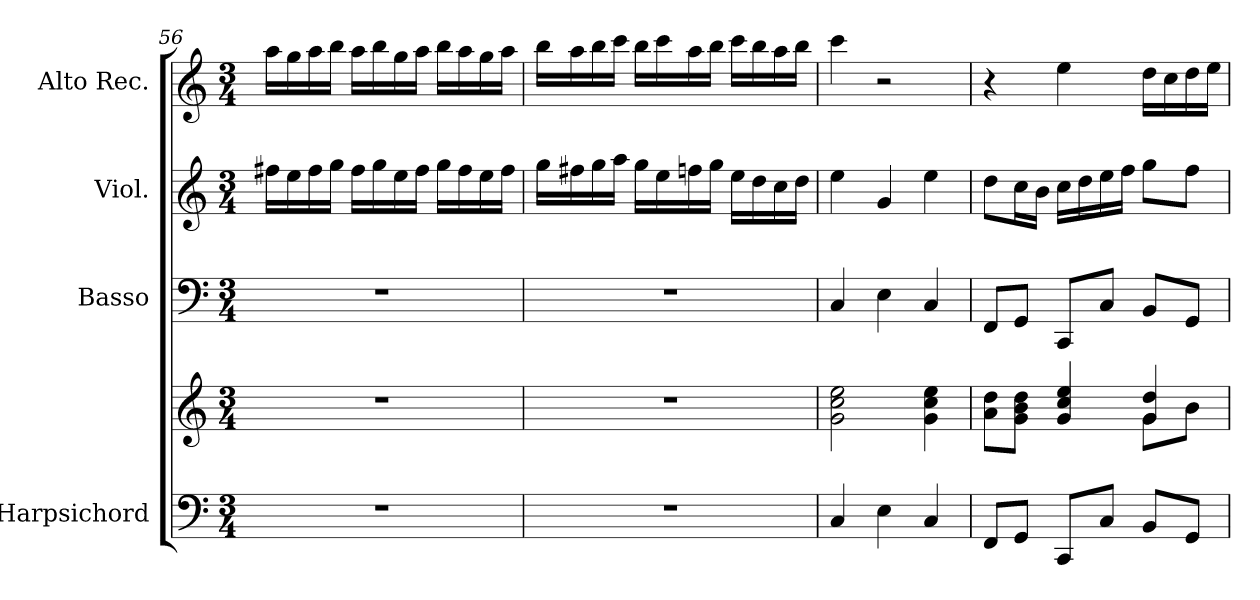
**kern	**kern	**kern	**kern	**kern
*part4	*part4	*part3	*part2	*part1
*staff5	*staff4	*staff3	*staff2	*staff1
*I"Harpsichord	*	*I"Basso	*I"Viol.	*I"Alto Rec.
*I'Hch.	*	*I'Bass.	*	*I'A.
*clefF4	*clefG2	*clefF4	*clefG2	*clefG2
*k[]	*k[]	*k[]	*k[]	*k[]
*M3/4	*M3/4	*M3/4	*M3/4	*M3/4
=56	=56	=56	=56	=56
2.r	2.r	2.r	16ff#X\LL	16aa\LL
.	.	.	16ee\	16gg\
.	.	.	16ff#\	16aa\
.	.	.	16gg\JJ	16bb\JJ
.	.	.	16ff#\LL	16aa\LL
.	.	.	16gg\	16bb\
.	.	.	16ee\	16gg\
.	.	.	16ff#\JJ	16aa\JJ
.	.	.	16gg\LL	16bb\LL
.	.	.	16ff#\	16aa\
.	.	.	16ee\	16gg\
.	.	.	16ff#\JJ	16aa\JJ
=57	=57	=57	=57	=57
2.r	2.r	2.r	16gg\LL	16bb\LL
.	.	.	16ff#X\	16aa\
.	.	.	16gg\	16bb\
.	.	.	16aa\JJ	16ccc\JJ
.	.	.	16gg\LL	16bb\LL
.	.	.	16ee\	16ccc\
.	.	.	16ffn\	16aa\
.	.	.	16gg\JJ	16bb\JJ
.	.	.	16ee\LL	16ccc\LL
.	.	.	16dd\	16bb\
.	.	.	16cc\	16aa\
.	.	.	16dd\JJ	16bb\JJ
=58	=58	=58	=58	=58
4C/	2g\ 2cc\ 2ee\	4C/	4ee\	4ccc\
4E\	.	4E\	4g/	2r
4C/	4g\ 4cc\ 4ee\	4C/	4ee\	.
=59	=59	=59	=59	=59
*	*^	*	*	*
8FF/L	8a\ 8dd\L	2ryy	8FF/L	8dd\L	4r
8GG/J	8g\ 8b\ 8dd\J	.	8GG/J	16cc\L	.
.	.	.	.	16b\JJ	.
8CC/L	4g/ 4cc/ 4ee/	.	8CC/L	16cc\LL	4ee\
.	.	.	.	16dd\	.
8C/J	.	.	8C/J	16ee\	.
.	.	.	.	16ff\JJ	.
8BB/L	4g/ 4dd/	8g\L	8BB/L	8gg\L	16dd\LL
.	.	.	.	.	16cc\
8GG/J	.	8b\J	8GG/J	8ff\J	16dd\
.	.	.	.	.	16ee\JJ
*	*v	*v	*	*	*
=	=	=	=	=
*-	*-	*-	*-	*-
